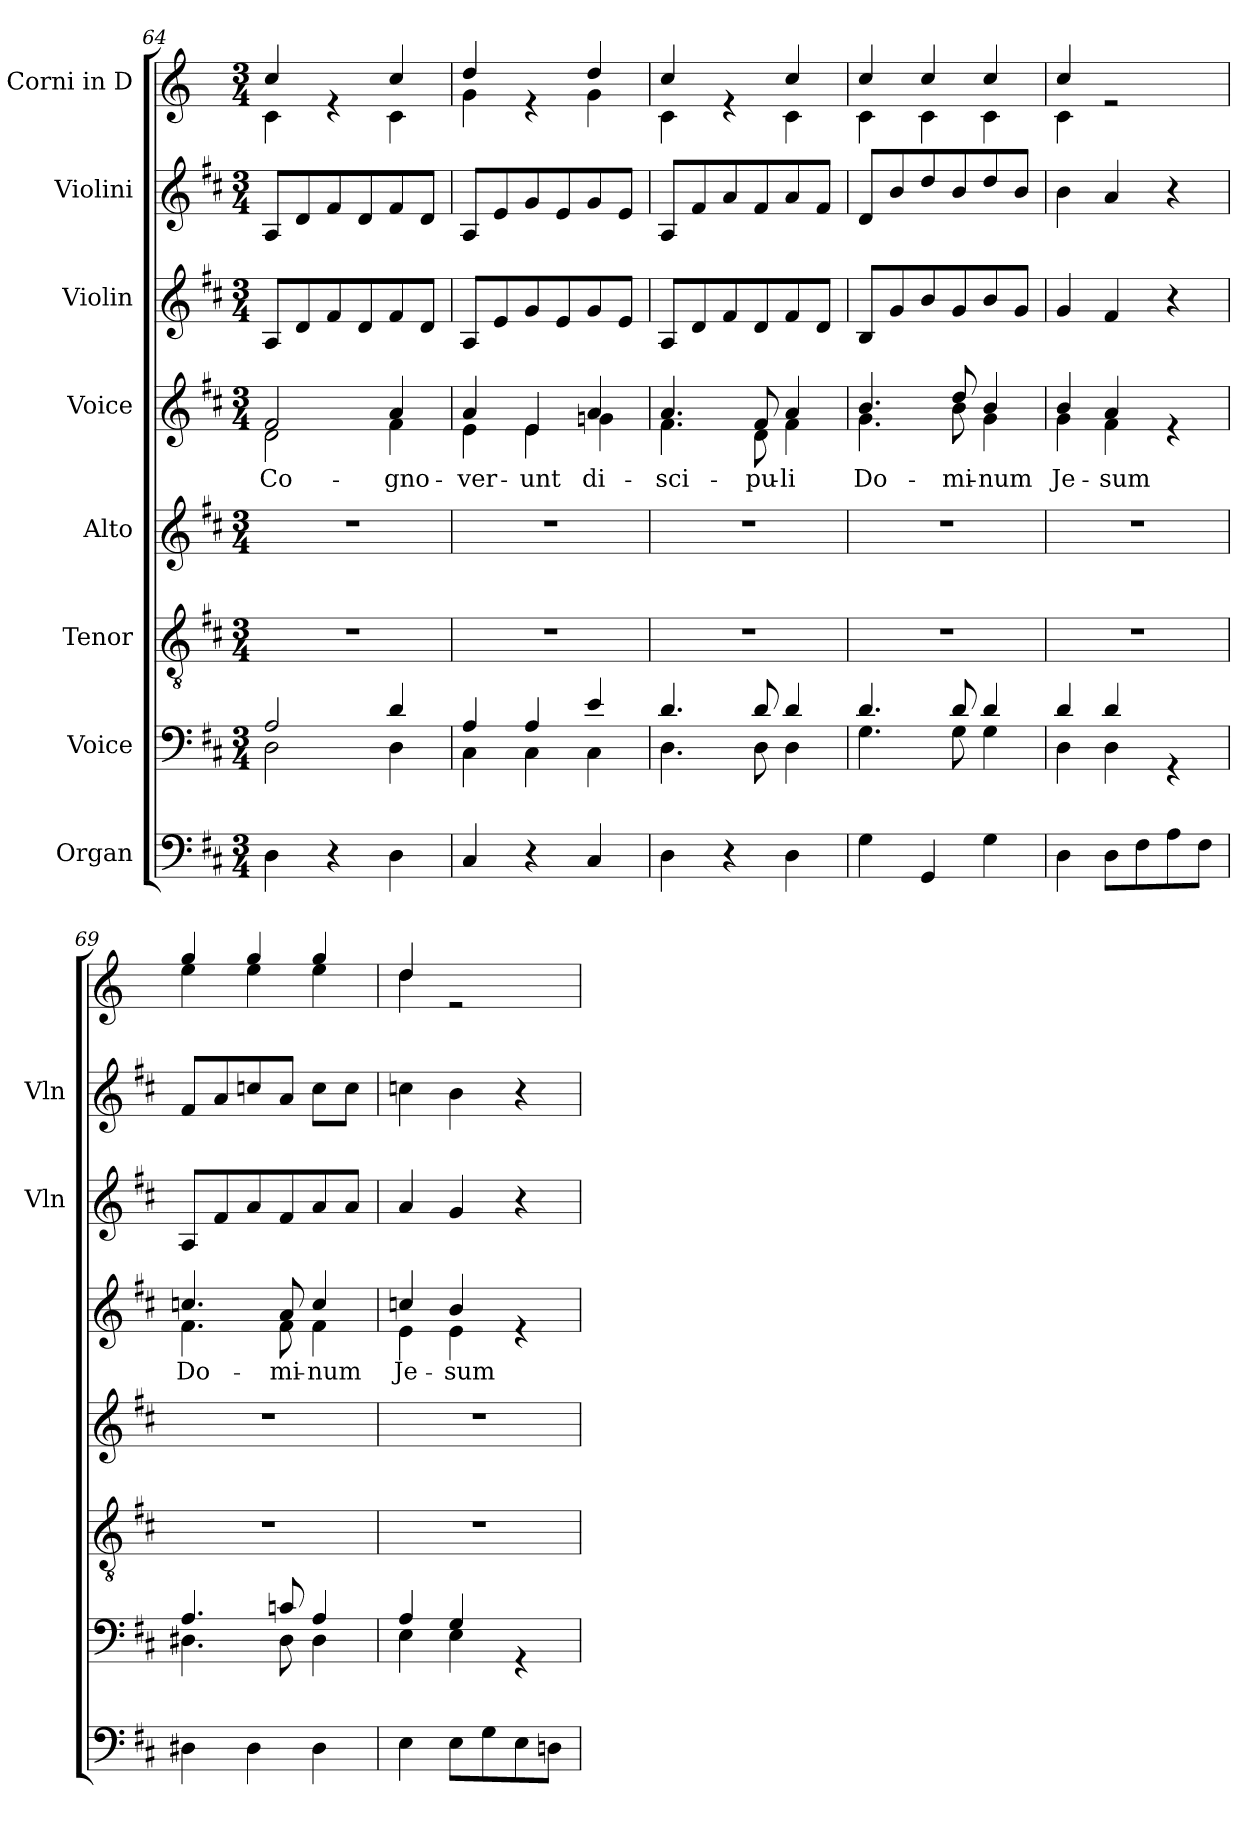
**kern	**kern	**kern	**kern	**kern	**text	**kern	**kern	**kern
*part8	*part7	*part6	*part5	*part4	*part4	*part3	*part2	*part1
*staff8	*staff7	*staff6	*staff5	*staff4	*staff4	*staff3	*staff2	*staff1
*I"Organ	*I"Voice	*I"Tenor	*I"Alto	*I"Voice	*	*I"Violin	*I"Violini	*I"Corni in D
*	*	*	*	*	*	*I'Vln	*I'Vln	*
*clefF4	*clefF4	*clefGv2	*clefG2	*clefG2	*	*clefG2	*clefG2	*clefG2
*	*	*	*	*	*	*	*	*ITrd6c10
*k[f#c#]	*k[f#c#]	*k[f#c#]	*k[f#c#]	*k[f#c#]	*	*k[f#c#]	*k[f#c#]	*k[f#c#]
*M3/4	*M3/4	*M3/4	*M3/4	*M3/4	*	*M3/4	*M3/4	*M3/4
=64	=64	=64	=64	=64	=64	=64	=64	=64
*	*^	*	*	*	*	*	*	*
!	!	!	!	!	!	!LO:LY:b	!	!	!
*	*	*	*	*	*^	*	*	*	*^
4D\	2A/	2D\	2.r	2.r	2f#/	2d\	Co-	8A/L	8A/L	4d/	4D\
.	.	.	.	.	.	.	.	8d/	8d/	.	.
4r	.	.	.	.	.	.	.	8f#/	8f#/	4re	4ryy
.	.	.	.	.	.	.	.	8d/	8d/	.	.
!	!	!	!	!	!	!	!LO:LY:b	!	!	!	!
4D\	4d/	4D\	.	.	4a/	4f#\	-gno-	8f#/	8f#/	4d/	4D\
.	.	.	.	.	.	.	.	8d/J	8d/J	.	.
=65	=65	=65	=65	=65	=65	=65	=65	=65	=65	=65	=65
!	!	!	!	!	!	!	!LO:LY:b	!	!	!	!
4C#/	4A/	4C#\	2.r	2.r	4a/	4e\	-ver-	8A/L	8A/L	4e/	4A\
.	.	.	.	.	.	.	.	8e/	8e/	.	.
!	!	!	!	!	!	!	!LO:LY:b	!	!	!	!
4r	4A/	4C#\	.	.	4e/	4e\	-unt	8g/	8g/	4re	4ryy
.	.	.	.	.	.	.	.	8e/	8e/	.	.
!	!	!	!	!	!	!	!LO:LY:b	!	!	!	!
4C#/	4e/	4C#\	.	.	4a/	4gn\	di-	8g/	8g/	4e/	4A\
.	.	.	.	.	.	.	.	8e/J	8e/J	.	.
=66	=66	=66	=66	=66	=66	=66	=66	=66	=66	=66	=66
!	!	!	!	!	!	!	!LO:LY:b	!	!	!	!
4D\	4.d/	4.D\	2.r	2.r	4.a/	4.f#\	-sci-	8A/L	8A/L	4d/	4D\
.	.	.	.	.	.	.	.	8d/	8f#/	.	.
4r	.	.	.	.	.	.	.	8f#/	8a/	4re	4ryy
!	!	!	!	!	!	!	!LO:LY:b	!	!	!	!
.	8d/	8D\	.	.	8f#/	8d\	-pu-	8d/	8f#/	.	.
!	!	!	!	!	!	!	!LO:LY:b	!	!	!	!
4D\	4d/	4D\	.	.	4a/	4f#\	-li	8f#/	8a/	4d/	4D\
.	.	.	.	.	.	.	.	8d/J	8f#/J	.	.
=67	=67	=67	=67	=67	=67	=67	=67	=67	=67	=67	=67
!	!	!	!	!	!	!	!LO:LY:b	!	!	!	!
4G\	4.d/	4.G\	2.r	2.r	4.b/	4.g\	Do-	8B/L	8d/L	4d/	4D\
.	.	.	.	.	.	.	.	8g/	8b/	.	.
4GG/	.	.	.	.	.	.	.	8b/	8dd/	4d/	4D\
!	!	!	!	!	!	!	!LO:LY:b	!	!	!	!
.	8d/	8G\	.	.	8dd/	8b\	-mi-	8g/	8b/	.	.
!	!	!	!	!	!	!	!LO:LY:b	!	!	!	!
4G\	4d/	4G\	.	.	4b/	4g\	-num	8b/	8dd/	4d/	4D\
.	.	.	.	.	.	.	.	8g/J	8b/J	.	.
=68	=68	=68	=68	=68	=68	=68	=68	=68	=68	=68	=68
!	!	!	!	!	!	!	!LO:LY:b	!	!	!	!
4D\	4d/	4D\	2.r	2.r	4b/	4g\	Je-	4g/	4b\	4d/	4D\
!	!	!	!	!	!	!	!LO:LY:b	!	!	!	!
8D\L	4d/	4D\	.	.	4a/	4f#\	-sum	4f#/	4a/	2re	2ryy
8F#\	.	.	.	.	.	.	.	.	.	.	.
8A\	4rGG	4ryy	.	.	4re	4ryy	.	4r	4r	.	.
8F#\J	.	.	.	.	.	.	.	.	.	.	.
!!LO:LB:g=z	!!
=69	=69	=69	=69	=69	=69	=69	=69	=69	=69	=69	=69
!	!	!	!	!	!	!	!LO:LY:b	!	!	!	!
4D#X\	4.A/	4.D#X\	2.r	2.r	4.ccn/	4.f#\	Do-	8A/L	8f#/L	4a/	4f#\
.	.	.	.	.	.	.	.	8f#/	8a/	.	.
4D#\	.	.	.	.	.	.	.	8a/	8ccn/	4a/	4f#\
!	!	!	!	!	!	!	!LO:LY:b	!	!	!	!
.	8cn/	8D#\	.	.	8a/	8f#\	-mi-	8f#/	8a/J	.	.
!	!	!	!	!	!	!	!LO:LY:b	!	!	!	!
4D#\	4A/	4D#\	.	.	4cc/	4f#\	-num	8a/	8cc\L	4a/	4f#\
.	.	.	.	.	.	.	.	8a/J	8cc\J	.	.
=70	=70	=70	=70	=70	=70	=70	=70	=70	=70	=70	=70
!	!	!	!	!	!	!	!LO:LY:b	!	!	!	!
4E\	4A/	4E\	2.r	2.r	4ccn/	4e\	Je-	4a/	4ccn\	4e/	4e\
!	!	!	!	!	!	!	!LO:LY:b	!	!	!	!
8E\L	4G/	4E\	.	.	4b/	4e\	-sum	4g/	4b\	2re	2ryy
8G\	.	.	.	.	.	.	.	.	.	.	.
8E\	4rGG	4ryy	.	.	4re	4ryy	.	4r	4r	.	.
8Dn\J	.	.	.	.	.	.	.	.	.	.	.
*	*v	*v	*	*	*v	*v	*	*	*	*v	*v
=	=	=	=	=	=	=	=	=
*-	*-	*-	*-	*-	*-	*-	*-	*-
